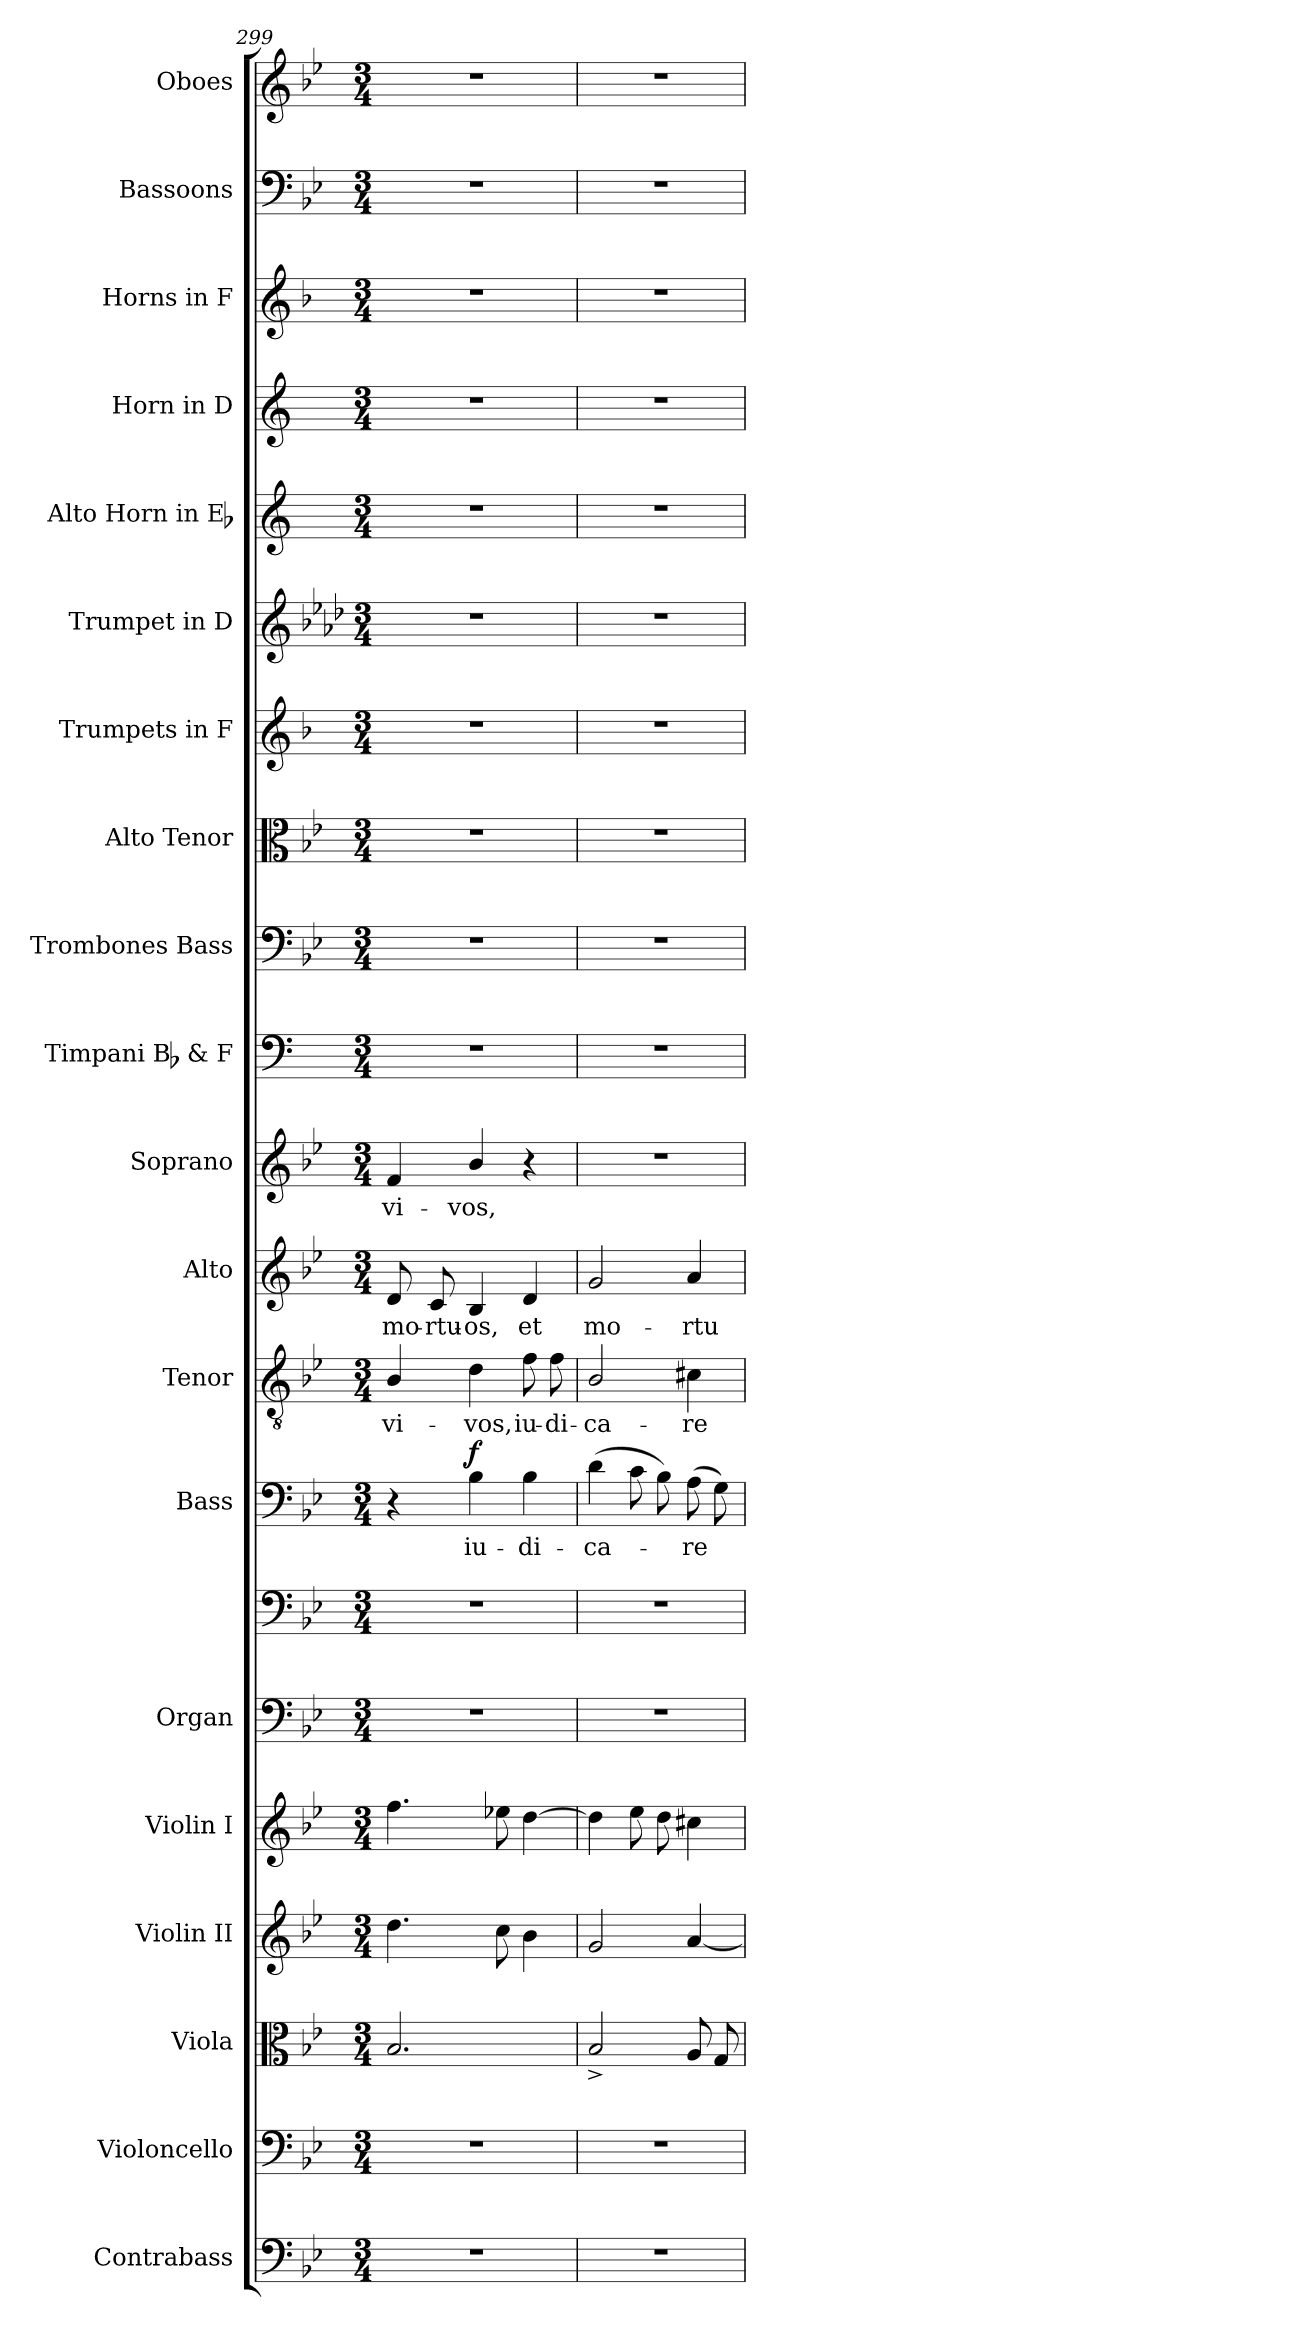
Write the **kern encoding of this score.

**kern	**kern	**kern	**kern	**kern	**kern	**kern	**kern	**text	**dynam	**kern	**text	**kern	**text	**kern	**text	**kern	**kern	**kern	**kern	**kern	**kern	**kern	**kern	**kern	**kern
*part20	*part19	*part18	*part17	*part16	*part15	*part15	*part14	*part14	*part14	*part13	*part13	*part12	*part12	*part11	*part11	*part10	*part9	*part8	*part7	*part6	*part5	*part4	*part3	*part2	*part1
*staff21	*staff20	*staff19	*staff18	*staff17	*staff16	*staff15	*staff14	*staff14	*staff14	*staff13	*staff13	*staff12	*staff12	*staff11	*staff11	*staff10	*staff9	*staff8	*staff7	*staff6	*staff5	*staff4	*staff3	*staff2	*staff1
*I"Contrabass	*I"Violoncello	*I"Viola	*I"Violin II	*I"Violin I	*I"Organ	*	*I"Bass	*	*	*I"Tenor	*	*I"Alto	*	*I"Soprano	*	*I"Timpani Bb & F	*I"Trombones  Bass	*I"Alto Tenor	*I"Trumpets in F	*I"Trumpet in D	*I"Alto Horn in Eb	*I"Horn in D	*I"Horns in F	*I"Bassoons	*I"Oboes
*I'Cb.	*I'Vc.	*I'Vla.	*I'Vln. II	*I'Vln. I	*I'Org.	*	*I'B.	*	*	*I'T.	*	*I'A.	*	*I'S.	*	*I'Timp.	*	*	*	*	*	*	*I'Hn.	*I'Bsn.	*I'Ob.
*clefF4	*clefF4	*clefC3	*clefG2	*clefG2	*clefF4	*clefF4	*clefF4	*	*	*clefGv2	*	*clefG2	*	*clefG2	*	*clefF4	*clefF4	*clefC3	*clefG2	*clefG2	*clefG2	*clefG2	*clefG2	*clefF4	*clefG2
*ITrd7c12	*	*	*	*	*	*	*	*	*	*ITrd7c12	*	*	*	*	*	*	*	*	*ITrd4c7	*ITrd-1c-2	*ITrd5c8	*ITrd6c10	*ITrd4c7	*	*
*k[b-e-]	*k[b-e-]	*k[b-e-]	*k[b-e-]	*k[b-e-]	*k[b-e-]	*k[b-e-]	*k[b-e-]	*	*	*k[b-e-]	*	*k[b-e-]	*	*k[b-e-]	*	*k[]	*k[b-e-]	*k[b-e-]	*k[b-e-]	*k[b-e-]	*k[f#c#g#d#]	*k[f#c#]	*k[b-e-]	*k[b-e-]	*k[b-e-]
*B-:	*B-:	*B-:	*B-:	*B-:	*B-:	*B-:	*B-:	*	*	*B-:	*	*B-:	*	*B-:	*	*C:	*B-:	*B-:	*B-:	*B-:	*E:	*D:	*B-:	*B-:	*B-:
*M3/4	*M3/4	*M3/4	*M3/4	*M3/4	*M3/4	*M3/4	*M3/4	*	*	*M3/4	*	*M3/4	*	*M3/4	*	*M3/4	*M3/4	*M3/4	*M3/4	*M3/4	*M3/4	*M3/4	*M3/4	*M3/4	*M3/4
=299	=299	=299	=299	=299	=299	=299	=299	=299	=299	=299	=299	=299	=299	=299	=299	=299	=299	=299	=299	=299	=299	=299	=299	=299	=299
!LO:N:vis=1	!LO:N:vis=1	!	!	!	!LO:N:vis=1	!LO:N:vis=1	!	!	!	!	!	!	!	!	!	!	!	!	!	!	!	!	!	!	!
!	!	!	!	!	!	!	!	!	!	!	!LO:LY:b:color=#000000	!	!	!	!	!	!	!	!	!	!	!	!	!	!
!	!	!	!	!	!	!	!	!	!	!	!	!	!LO:LY:b:color=#000000	!	!	!	!	!	!	!	!	!	!	!	!
!	!	!	!	!	!	!	!	!	!	!	!	!	!	!	!LO:LY:b:color=#000000	!LO:N:vis=1	!LO:N:vis=1	!LO:N:vis=1	!LO:N:vis=1	!LO:N:vis=1	!LO:N:vis=1	!LO:N:vis=1	!LO:N:vis=1	!LO:N:vis=1	!LO:N:vis=1
2.r	2.r	2.B-i/	4.ddi\	4.ffi\	2.r	2.r	4r	.	.	4BB-i/	vi-	8di/	mo-	4fi/	vi-	2.r	2.r	2.r	2.r	2.r	2.r	2.r	2.r	2.r	2.r
!	!	!	!	!	!	!	!	!	!	!	!	!	!LO:LY:b:color=#000000	!	!	!	!	!	!	!	!	!	!	!	!
.	.	.	.	.	.	.	.	.	.	.	.	8ci/	-rtu-	.	.	.	.	.	.	.	.	.	.	.	.
!	!	!	!	!	!	!	!	!LO:LY:b:color=#000000	!	!	!	!	!	!	!	!	!	!	!	!	!	!	!	!	!
!	!	!	!	!	!	!	!	!	!	!	!LO:LY:b:color=#000000	!	!	!	!	!	!	!	!	!	!	!	!	!	!
!	!	!	!	!	!	!	!	!	!	!	!	!	!LO:LY:b:color=#000000	!	!	!	!	!	!	!	!	!	!	!	!
!	!	!	!	!	!	!	!	!	!	!	!	!	!	!	!LO:LY:b:color=#000000	!	!	!	!	!	!	!	!	!	!
.	.	.	.	.	.	.	4B-i\	iu-	f	4Di\	-vos,	4B-i/	-os,	4b-i/	-vos,	.	.	.	.	.	.	.	.	.	.
.	.	.	8cci\	8ee-Xi\	.	.	.	.	.	.	.	.	.	.	.	.	.	.	.	.	.	.	.	.	.
!	!	!	!	!	!	!	!	!LO:LY:b:color=#000000	!	!	!	!	!	!	!	!	!	!	!	!	!	!	!	!	!
!	!	!	!	!	!	!	!	!	!	!	!LO:LY:b:color=#000000	!	!	!	!	!	!	!	!	!	!	!	!	!	!
!	!	!	!	!	!	!	!	!	!	!	!	!	!LO:LY:b:color=#000000	!	!	!	!	!	!	!	!	!	!	!	!
.	.	.	4b-i\	[4ddi\	.	.	4B-i\	-di-	.	8Fi\	iu-	4di/	et	4r	.	.	.	.	.	.	.	.	.	.	.
!	!	!	!	!	!	!	!	!	!	!	!LO:LY:b:color=#000000	!	!	!	!	!	!	!	!	!	!	!	!	!	!
.	.	.	.	.	.	.	.	.	.	8Fi\	-di-	.	.	.	.	.	.	.	.	.	.	.	.	.	.
=300	=300	=300	=300	=300	=300	=300	=300	=300	=300	=300	=300	=300	=300	=300	=300	=300	=300	=300	=300	=300	=300	=300	=300	=300	=300
!LO:N:vis=1	!LO:N:vis=1	!	!	!	!LO:N:vis=1	!LO:N:vis=1	!	!	!	!	!	!	!	!	!	!	!	!	!	!	!	!	!	!	!
!	!	!	!	!	!	!	!	!LO:LY:b:color=#000000	!	!	!	!	!	!	!	!	!	!	!	!	!	!	!	!	!
!	!	!	!	!	!	!	!	!	!	!	!LO:LY:b:color=#000000	!	!	!	!	!	!	!	!	!	!	!	!	!	!
!	!	!	!	!	!	!	!	!	!	!	!	!	!LO:LY:b:color=#000000	!LO:N:vis=1	!	!LO:N:vis=1	!LO:N:vis=1	!LO:N:vis=1	!LO:N:vis=1	!LO:N:vis=1	!LO:N:vis=1	!LO:N:vis=1	!LO:N:vis=1	!LO:N:vis=1	!LO:N:vis=1
2.r	2.r	2B-^i/	2gi/	4ddi\]	2.r	2.r	(4di\	-ca-	.	2BB-i/	-ca-	2gi/	mo-	2.r	.	2.r	2.r	2.r	2.r	2.r	2.r	2.r	2.r	2.r	2.r
.	.	.	.	8ee-i\	.	.	8ci\	.	.	.	.	.	.	.	.	.	.	.	.	.	.	.	.	.	.
.	.	.	.	8ddi\	.	.	8B-i\)	.	.	.	.	.	.	.	.	.	.	.	.	.	.	.	.	.	.
!	!	!	!	!	!	!	!	!LO:LY:b:color=#000000	!	!	!	!	!	!	!	!	!	!	!	!	!	!	!	!	!
!	!	!	!	!	!	!	!	!	!	!	!LO:LY:b:color=#000000	!	!	!	!	!	!	!	!	!	!	!	!	!	!
!	!	!	!	!	!	!	!	!	!	!	!	!	!LO:LY:b:color=#000000	!	!	!	!	!	!	!	!	!	!	!	!
.	.	8Ai/	[4ai/	4cc#Xi\	.	.	(8Ai\	-re	.	4C#Xi\	-re	4ai/	-rtu-	.	.	.	.	.	.	.	.	.	.	.	.
.	.	8Gi/	.	.	.	.	8Gi\)	.	.	.	.	.	.	.	.	.	.	.	.	.	.	.	.	.	.
=	=	=	=	=	=	=	=	=	=	=	=	=	=	=	=	=	=	=	=	=	=	=	=	=	=
*-	*-	*-	*-	*-	*-	*-	*-	*-	*-	*-	*-	*-	*-	*-	*-	*-	*-	*-	*-	*-	*-	*-	*-	*-	*-
